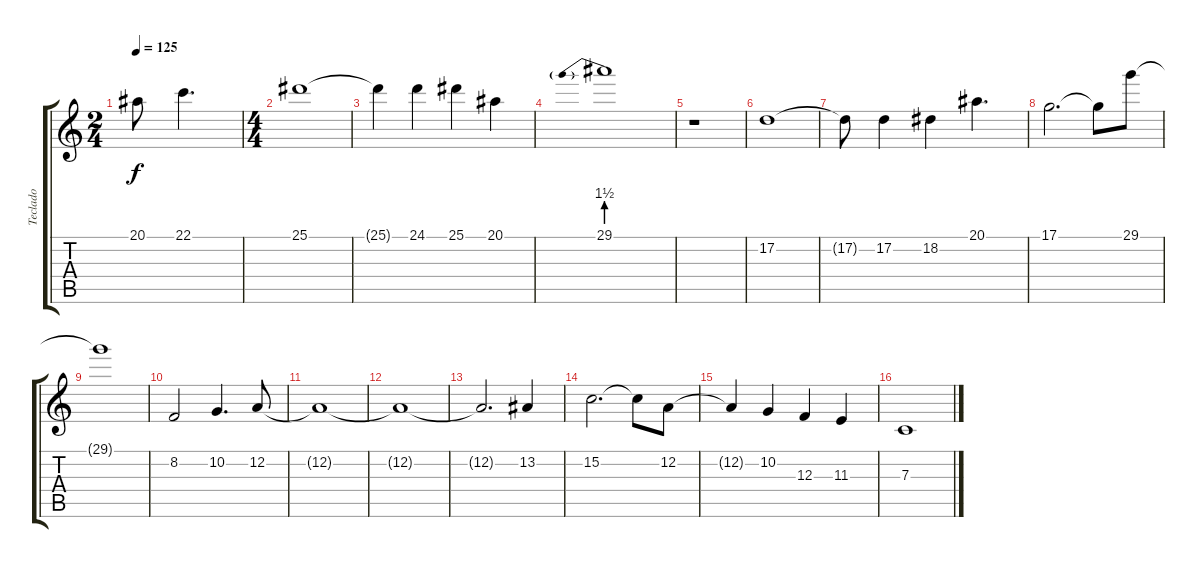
\track ("Teclado" "Teclado") {instrument stringensemble2}
\staff {score tabs}
\tuning (D4 A3 F3 C3 G2 D2) {hide}
\ts (2 4)
\tempo 125
\clef g2
\ks c
20.1{t}.8{dy f} 22.1.4{d} |
\ts (4 4)
25.1.1{instrument koto} |
25.1{t}.4 24.1.4 25.1.4 20.1.4 |
29.1{be (prebend 0 6 60 6)}.1 |
r.1 |
17.2.1 |
17.2{t}.8 17.2.4 18.2.4 20.1.4{d} |
17.1.2{d} 17.1{t}.8 29.1.8 |
29.1{t}.1 |
8.2.2{volume 9 instrument stringensemble1} 10.2.4{d} 12.2.8 |
12.2{t}.1 |
12.2{t}.1 |
12.2{t}.2{d} 13.2.4 |
15.2.2{d} 15.2{t}.8 12.2.8 |
12.2{t}.4 10.2.4 12.3.4 11.3.4 |
7.3.1
